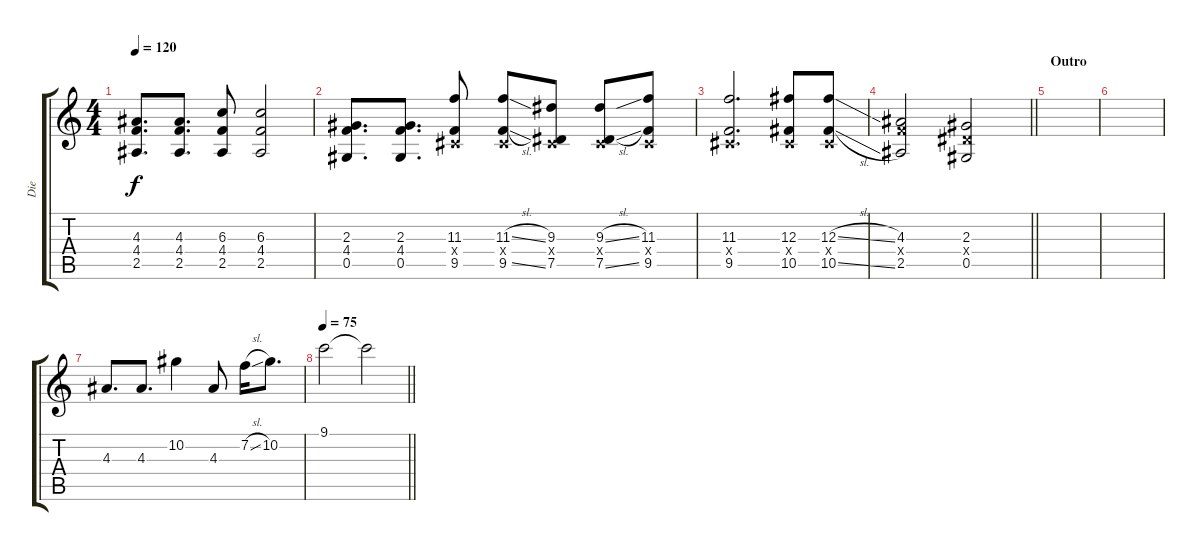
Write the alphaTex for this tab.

\track ("Die" "Die") {instrument distortionguitar}
\staff {score tabs}
\tuning (Eb4 Bb3 Gb3 Db3 Ab2 Db2) {hide}
\ts (4 4)
\tempo 120
\clef g2
\ks c
(4.3 4.4 2.5).8{d dy f} (4.3 4.4 2.5).8{d} (6.3 4.4 2.5).8 (6.3 4.4 2.5).2 |
(2.3 4.4 0.5).8{d} (2.3 4.4 0.5).8{d} (11.3 0.4{x} 9.5).8 (11.3{sl} 0.4{x} 9.5{sl}).8 (9.3 0.4{x} 7.5).8 (9.3{sl} 0.4{x} 7.5{sl}).8 (11.3 0.4{x} 9.5).8 |
(11.3 0.4{x} 9.5).2{d} (12.3 0.4{x} 10.5).8 (12.3{sl} 0.4{x} 10.5{sl}).8 |
\barLineRight lightlight
(4.3 4.4{x} 2.5).2 (2.3 2.4{x} 0.5).2 |
\section ("" "Outro")
|
|
4.3.8{d instrument electricguitarclean} 4.3.8{d} 10.2.4 4.3.8 7.2{sl}.16 10.2.8{d} |
\tempo 75
\barLineRight lightlight
9.1.2 9.1{t}.2{volume 0}
